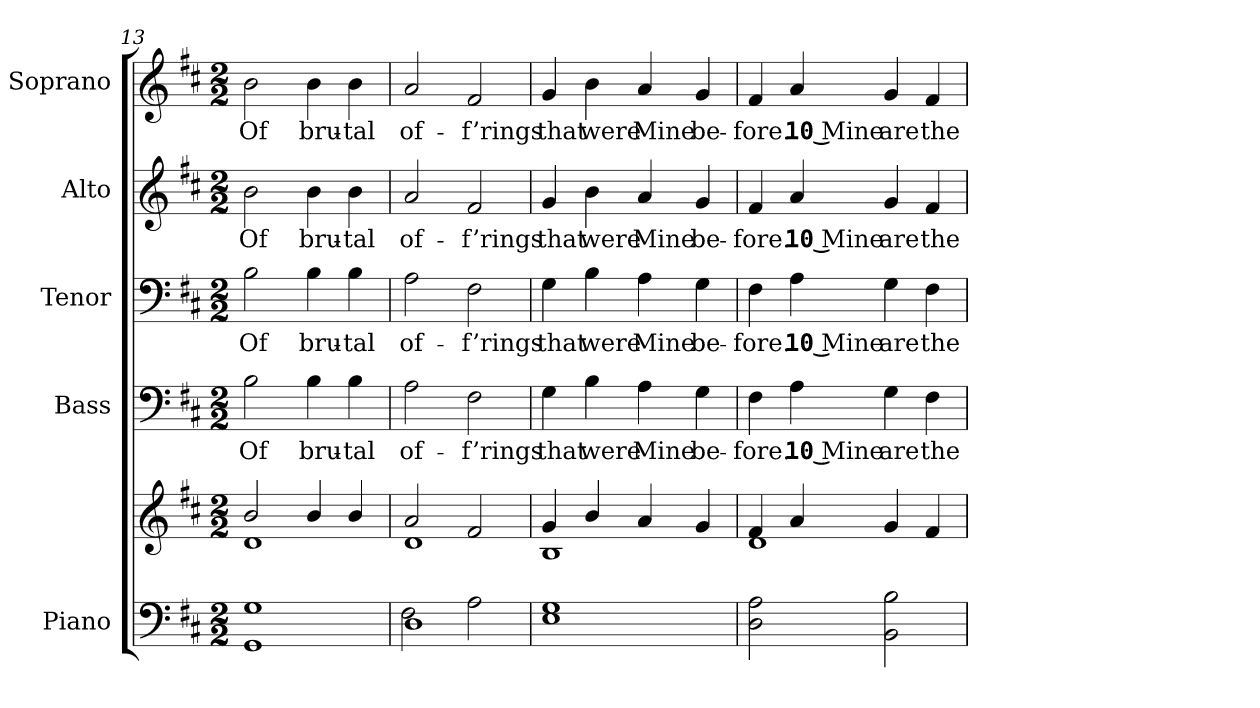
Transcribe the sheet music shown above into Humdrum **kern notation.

**kern	**kern	**kern	**text	**kern	**text	**kern	**text	**kern	**text
*part5	*part5	*part4	*part4	*part3	*part3	*part2	*part2	*part1	*part1
*staff6	*staff5	*staff4	*staff4	*staff3	*staff3	*staff2	*staff2	*staff1	*staff1
*I"Piano	*	*I"Bass	*	*I"Tenor	*	*I"Alto	*	*I"Soprano	*
*I'Pno.	*	*I'B.	*	*I'T.	*	*I'A.	*	*I'S.	*
*clefF4	*clefG2	*clefF4	*	*clefF4	*	*clefG2	*	*clefG2	*
*k[f#c#]	*k[f#c#]	*k[f#c#]	*	*k[f#c#]	*	*k[f#c#]	*	*k[f#c#]	*
*D:	*D:	*D:	*	*D:	*	*D:	*	*D:	*
*M2/2	*M2/2	*M2/2	*	*M2/2	*	*M2/2	*	*M2/2	*
=13	=13	=13	=13	=13	=13	=13	=13	=13	=13
*	*^	*	*	*	*	*	*	*	*
!	!	!	!	!LO:LY:b:color=#000000	!	!	!	!	!	!
!	!	!	!	!	!	!LO:LY:b:color=#000000	!	!	!	!
!	!	!	!	!	!	!	!	!LO:LY:b:color=#000000	!	!
!	!	!	!	!	!	!	!	!	!	!LO:LY:b:color=#000000
1GGi 1Gi	2bi/	1di	2Bi\	Of	2Bi\	Of	2bi\	Of	2bi\	Of
!	!	!	!	!LO:LY:b:color=#000000	!	!	!	!	!	!
!	!	!	!	!	!	!LO:LY:b:color=#000000	!	!	!	!
!	!	!	!	!	!	!	!	!LO:LY:b:color=#000000	!	!
!	!	!	!	!	!	!	!	!	!	!LO:LY:b:color=#000000
.	4bi/	.	4Bi\	bru-	4Bi\	bru-	4bi\	bru-	4bi\	bru-
!	!	!	!	!LO:LY:b:color=#000000	!	!	!	!	!	!
!	!	!	!	!	!	!LO:LY:b:color=#000000	!	!	!	!
!	!	!	!	!	!	!	!	!LO:LY:b:color=#000000	!	!
!	!	!	!	!	!	!	!	!	!	!LO:LY:b:color=#000000
.	4bi/	.	4Bi\	-tal	4Bi\	-tal	4bi\	-tal	4bi\	-tal
=14	=14	=14	=14	=14	=14	=14	=14	=14	=14	=14
*^	*	*	*	*	*	*	*	*	*	*
!	!	!	!	!	!LO:LY:b:color=#000000	!	!	!	!	!	!
!	!	!	!	!	!	!	!LO:LY:b:color=#000000	!	!	!	!
!	!	!	!	!	!	!	!	!	!LO:LY:b:color=#000000	!	!
!	!	!	!	!	!	!	!	!	!	!	!LO:LY:b:color=#000000
1Di	2F#i\	2ai/	1di	2Ai\	of-	2Ai\	of-	2ai/	of-	2ai/	of-
!	!	!	!	!	!LO:LY:b:color=#000000	!	!	!	!	!	!
!	!	!	!	!	!	!	!LO:LY:b:color=#000000	!	!	!	!
!	!	!	!	!	!	!	!	!	!LO:LY:b:color=#000000	!	!
!	!	!	!	!	!	!	!	!	!	!	!LO:LY:b:color=#000000
.	2Ai\	2f#i/	.	2F#i\	-f’rings	2F#i\	-f’rings	2f#i/	-f’rings	2f#i/	-f’rings
*v	*v	*	*	*	*	*	*	*	*	*	*
=15	=15	=15	=15	=15	=15	=15	=15	=15	=15	=15
*^	*	*	*	*	*	*	*	*	*	*
!	!	!	!	!	!LO:LY:b:color=#000000	!	!	!	!	!	!
*v	*v	*	*	*	*	*	*	*	*	*	*
*^	*	*	*	*	*	*	*	*	*	*
!	!	!	!	!	!	!	!LO:LY:b:color=#000000	!	!	!	!
*v	*v	*	*	*	*	*	*	*	*	*	*
*^	*	*	*	*	*	*	*	*	*	*
!	!	!	!	!	!	!	!	!	!LO:LY:b:color=#000000	!	!
*v	*v	*	*	*	*	*	*	*	*	*	*
*^	*	*	*	*	*	*	*	*	*	*
!	!	!	!	!	!	!	!	!	!	!	!LO:LY:b:color=#000000
*v	*v	*	*	*	*	*	*	*	*	*	*
1Ei 1Gi	4gi/	1Bi	4Gi\	that	4Gi\	that	4gi/	that	4gi/	that
!	!	!	!	!LO:LY:b:color=#000000	!	!	!	!	!	!
!	!	!	!	!	!	!LO:LY:b:color=#000000	!	!	!	!
!	!	!	!	!	!	!	!	!LO:LY:b:color=#000000	!	!
!	!	!	!	!	!	!	!	!	!	!LO:LY:b:color=#000000
.	4bi/	.	4Bi\	were	4Bi\	were	4bi\	were	4bi\	were
!	!	!	!	!LO:LY:b:color=#000000	!	!	!	!	!	!
!	!	!	!	!	!	!LO:LY:b:color=#000000	!	!	!	!
!	!	!	!	!	!	!	!	!LO:LY:b:color=#000000	!	!
!	!	!	!	!	!	!	!	!	!	!LO:LY:b:color=#000000
.	4ai/	.	4Ai\	Mine	4Ai\	Mine	4ai/	Mine	4ai/	Mine
!	!	!	!	!LO:LY:b:color=#000000	!	!	!	!	!	!
!	!	!	!	!	!	!LO:LY:b:color=#000000	!	!	!	!
!	!	!	!	!	!	!	!	!LO:LY:b:color=#000000	!	!
!	!	!	!	!	!	!	!	!	!	!LO:LY:b:color=#000000
.	4gi/	.	4Gi\	be-	4Gi\	be-	4gi/	be-	4gi/	be-
!!LO:PB:g=z
=16	=16	=16	=16	=16	=16	=16	=16	=16	=16	=16
!	!	!	!	!LO:LY:b:color=#000000	!	!	!	!	!	!
!	!	!	!	!	!	!LO:LY:b:color=#000000	!	!	!	!
!	!	!	!	!	!	!	!	!LO:LY:b:color=#000000	!	!
!	!	!	!	!	!	!	!	!	!	!LO:LY:b:color=#000000
2Di\ 2Ai	4f#i/	1di	4F#i\	-fore.	4F#i\	-fore.	4f#i/	-fore.	4f#i/	-fore.
!	!	!	!	!LO:LY:b:color=#000000	!	!	!	!	!	!
!	!	!	!	!	!	!LO:LY:b:color=#000000	!	!	!	!
!	!	!	!	!	!	!	!	!LO:LY:b:color=#000000	!	!
!	!	!	!	!	!	!	!	!	!	!LO:LY:b:color=#000000
.	4ai/	.	4Ai\	10 Mine	4Ai\	10 Mine	4ai/	10 Mine	4ai/	10 Mine
!	!	!	!	!LO:LY:b:color=#000000	!	!	!	!	!	!
!	!	!	!	!	!	!LO:LY:b:color=#000000	!	!	!	!
!	!	!	!	!	!	!	!	!LO:LY:b:color=#000000	!	!
!	!	!	!	!	!	!	!	!	!	!LO:LY:b:color=#000000
2BBi\ 2Bi	4gi/	.	4Gi\	are	4Gi\	are	4gi/	are	4gi/	are
!	!	!	!	!LO:LY:b:color=#000000	!	!	!	!	!	!
!	!	!	!	!	!	!LO:LY:b:color=#000000	!	!	!	!
!	!	!	!	!	!	!	!	!LO:LY:b:color=#000000	!	!
!	!	!	!	!	!	!	!	!	!	!LO:LY:b:color=#000000
.	4f#i/	.	4F#i\	the	4F#i\	the	4f#i/	the	4f#i/	the
*	*v	*v	*	*	*	*	*	*	*	*
=	=	=	=	=	=	=	=	=	=
*-	*-	*-	*-	*-	*-	*-	*-	*-	*-
